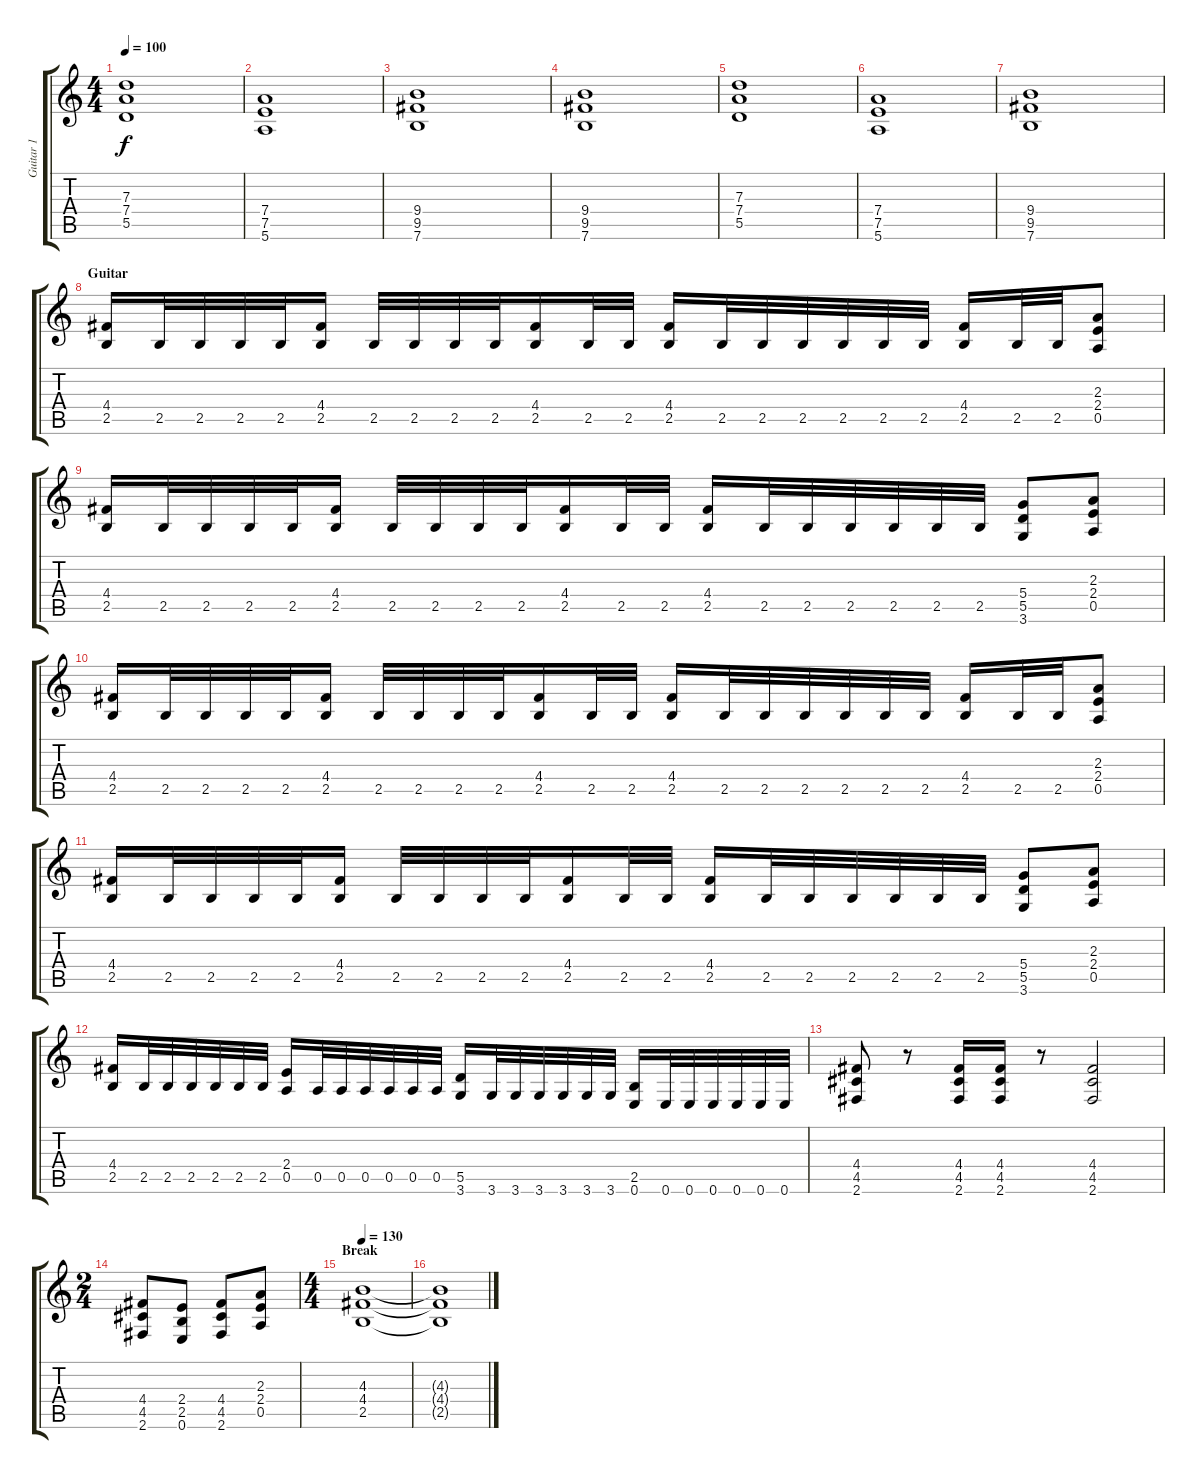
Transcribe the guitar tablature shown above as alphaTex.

\track ("Guitar 1" "Guitar 1") {instrument overdrivenguitar}
\staff {score tabs}
\tuning (E4 B3 G3 D3 A2 E2) {hide}
\ts (4 4)
\tempo 100
\clef g2
\ks c
(7.3 7.4 5.5).1{dy f} |
(7.4 7.5 5.6).1 |
(9.4 9.5 7.6).1 |
(9.4 9.5 7.6).1 |
(7.3 7.4 5.5).1 |
(7.4 7.5 5.6).1 |
(9.4 9.5 7.6).1 |
\section ("" "Guitar")
(4.4 2.5).16 2.5.32 2.5.32 2.5.32 2.5.32 (4.4 2.5).16 2.5.32 2.5.32 2.5.32 2.5.32 (4.4 2.5).16 2.5.32 2.5.32 (4.4 2.5).16 2.5.32 2.5.32 2.5.32 2.5.32 2.5.32 2.5.32 (4.4 2.5).16 2.5.32 2.5.32 (2.3 2.4 0.5).8 |
(4.4 2.5).16 2.5.32 2.5.32 2.5.32 2.5.32 (4.4 2.5).16 2.5.32 2.5.32 2.5.32 2.5.32 (4.4 2.5).16 2.5.32 2.5.32 (4.4 2.5).16 2.5.32 2.5.32 2.5.32 2.5.32 2.5.32 2.5.32 (5.4 5.5 3.6).8 (2.3 2.4 0.5).8 |
(4.4 2.5).16 2.5.32 2.5.32 2.5.32 2.5.32 (4.4 2.5).16 2.5.32 2.5.32 2.5.32 2.5.32 (4.4 2.5).16 2.5.32 2.5.32 (4.4 2.5).16 2.5.32 2.5.32 2.5.32 2.5.32 2.5.32 2.5.32 (4.4 2.5).16 2.5.32 2.5.32 (2.3 2.4 0.5).8 |
(4.4 2.5).16 2.5.32 2.5.32 2.5.32 2.5.32 (4.4 2.5).16 2.5.32 2.5.32 2.5.32 2.5.32 (4.4 2.5).16 2.5.32 2.5.32 (4.4 2.5).16 2.5.32 2.5.32 2.5.32 2.5.32 2.5.32 2.5.32 (5.4 5.5 3.6).8 (2.3 2.4 0.5).8 |
(4.4 2.5).16 2.5.32 2.5.32 2.5.32 2.5.32 2.5.32 2.5.32 (2.4 0.5).16 0.5.32 0.5.32 0.5.32 0.5.32 0.5.32 0.5.32 (5.5 3.6).16 3.6.32 3.6.32 3.6.32 3.6.32 3.6.32 3.6.32 (2.5 0.6).16 0.6.32 0.6.32 0.6.32 0.6.32 0.6.32 0.6.32 |
(4.4 4.5 2.6).8 r.8 (4.4 4.5 2.6).16 (4.4 4.5 2.6).16 r.8 (4.4 4.5 2.6).2 |
\ts (2 4)
(4.4 4.5 2.6).8 (2.4 2.5 0.6).8 (4.4 4.5 2.6).8 (2.3 2.4 0.5).8 |
\ts (4 4)
\section ("" "Break")
\tempo 130
(4.3 4.4 2.5).1 |
(4.3{t} 4.4{t} 2.5{t}).1
